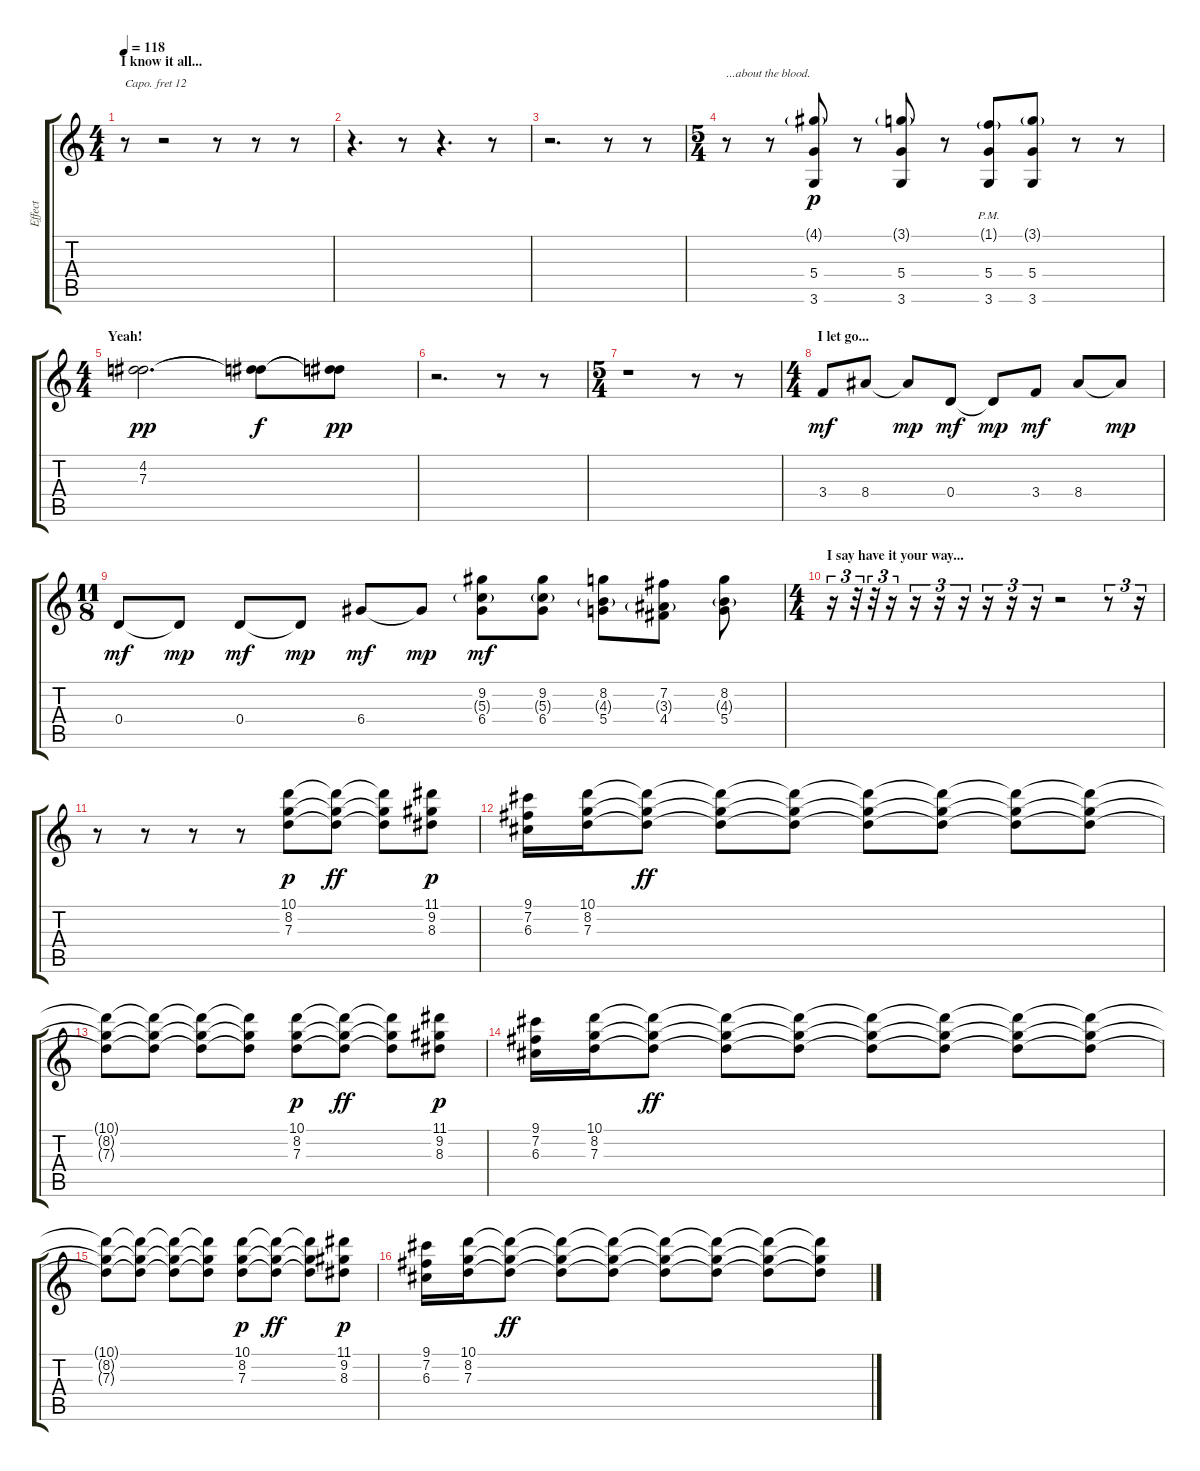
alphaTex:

\track ("Effect" "Effect") {instrument orchestralharp}
\staff {score tabs}
\capo 12
\tuning (E4 B3 G3 D3 A2 E2) {hide}
\ts (4 4)
\section ("" "I know it all...")
\tempo 118
\clef g2
\ks c
r.8{dy p} r.2 r.8 r.8 r.8 |
r.4{d} r.8 r.4{d} r.8 |
r.2{d} r.8 r.8 |
\ts (5 4)
r.8{txt "...about the blood."} r.8 (4.1{g} 5.4 3.6).8 r.8 (3.1{g} 5.4 3.6).8 r.8 (1.1{g pm} 5.4{pm} 3.6{pm}).8 (3.1{g} 5.4 3.6).8 r.8 r.8 |
\ts (4 4)
\section ("" "Yeah!")
(4.2 7.3).2{d dy pp} (4.2{t} 7.3{t}).8{dy f} (4.2{t} 7.3{t}).8{dy pp} |
r.2{d} r.8 r.8 |
\ts (5 4)
r.1 r.8 r.8 |
\ts (4 4)
\section ("" "I let go...")
3.4.8{dy mf} 8.4.8 8.4{t}.8{dy mp} 0.4.8{dy mf} 0.4{t}.8{dy mp} 3.4.8{dy mf} 8.4.8 8.4{t}.8{dy mp} |
\ts (11 8)
0.4.8{dy mf} 0.4{t}.8{dy mp} 0.4.8{dy mf} 0.4{t}.8{dy mp} 6.4.8{dy mf} 6.4{t}.8{dy mp} (9.2 5.3{g} 6.4).8{dy mf} (9.2 5.3{g} 6.4).8 (8.2 4.3{g} 5.4).8 (7.2 3.3{g} 4.4).8 (8.2 4.3{g} 5.4).8 |
\ts (4 4)
\section ("" "I say have it your way...")
r.16{tu (3 2)} r.32{tu (3 2)} r.32{tu (3 2)} r.16{tu (3 2)} r.16{tu (3 2)} r.16{tu (3 2)} r.16{tu (3 2)} r.16{tu (3 2)} r.16{tu (3 2)} r.16{tu (3 2)} r.2 r.8{tu (3 2)} r.16{tu (3 2)} |
r.8 r.8 r.8 r.8 (10.1 8.2 7.3).8{dy p} (10.1{t} 8.2{t} 7.3{t}).8{dy ff} (10.1{t} 8.2{t} 7.3{t}).8 (11.1 9.2 8.3).8{dy p} |
(9.1 7.2 6.3).16 (10.1 8.2 7.3).16 (10.1{t} 8.2{t} 7.3{t}).8{dy ff} (10.1{t} 8.2{t} 7.3{t}).8 (10.1{t} 8.2{t} 7.3{t}).8 (10.1{t} 8.2{t} 7.3{t}).8 (10.1{t} 8.2{t} 7.3{t}).8 (10.1{t} 8.2{t} 7.3{t}).8 (10.1{t} 8.2{t} 7.3{t}).8 |
(10.1{t} 8.2{t} 7.3{t}).8 (10.1{t} 8.2{t} 7.3{t}).8 (10.1{t} 8.2{t} 7.3{t}).8 (10.1{t} 8.2{t} 7.3{t}).8 (10.1 8.2 7.3).8{dy p} (10.1{t} 8.2{t} 7.3{t}).8{dy ff} (10.1{t} 8.2{t} 7.3{t}).8 (11.1 9.2 8.3).8{dy p} |
(9.1 7.2 6.3).16 (10.1 8.2 7.3).16 (10.1{t} 8.2{t} 7.3{t}).8{dy ff} (10.1{t} 8.2{t} 7.3{t}).8 (10.1{t} 8.2{t} 7.3{t}).8 (10.1{t} 8.2{t} 7.3{t}).8 (10.1{t} 8.2{t} 7.3{t}).8 (10.1{t} 8.2{t} 7.3{t}).8 (10.1{t} 8.2{t} 7.3{t}).8 |
(10.1{t} 8.2{t} 7.3{t}).8 (10.1{t} 8.2{t} 7.3{t}).8 (10.1{t} 8.2{t} 7.3{t}).8 (10.1{t} 8.2{t} 7.3{t}).8 (10.1 8.2 7.3).8{dy p} (10.1{t} 8.2{t} 7.3{t}).8{dy ff} (10.1{t} 8.2{t} 7.3{t}).8 (11.1 9.2 8.3).8{dy p} |
(9.1 7.2 6.3).16 (10.1 8.2 7.3).16 (10.1{t} 8.2{t} 7.3{t}).8{dy ff} (10.1{t} 8.2{t} 7.3{t}).8 (10.1{t} 8.2{t} 7.3{t}).8 (10.1{t} 8.2{t} 7.3{t}).8 (10.1{t} 8.2{t} 7.3{t}).8 (10.1{t} 8.2{t} 7.3{t}).8 (10.1{t} 8.2{t} 7.3{t}).8
